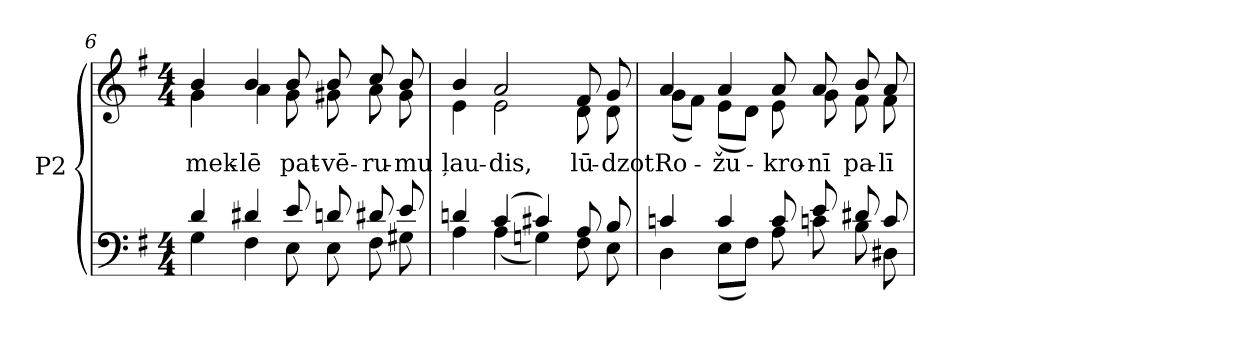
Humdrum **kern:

**kern	**kern	**text
*part2	*part1	*part1
*staff2	*staff1	*staff1
*I"P2	*	*
*clefF4	*clefG2	*
*k[f#]	*k[f#]	*
*G:	*G:	*
*M4/4	*M4/4	*
=6	=6	=6
*^	*	*
!	!	!	!LO:LY:b:color=#000000
*	*	*^	*
4di/	4Gi\	4bi/	4gi\	mek-
!	!	!	!	!LO:LY:b:color=#000000
4d#Xi/	4F#i\	4bi/	4ai\	-lē
!	!	!	!	!LO:LY:b:color=#000000
8ei/	8Ei\	8bi/	8gi\	pat-
!	!	!	!	!LO:LY:b:color=#000000
8dni/	8Ei\	8bi/	8g#Xi\	-vē-
!	!	!	!	!LO:LY:b:color=#000000
8d#Xi/	8F#i\	8cci/	8ai\	-ru-
!	!	!	!	!LO:LY:b:color=#000000
8ei/	8G#Xi\	8bi/	8g#i\	-mu
=7	=7	=7	=7	=7
!	!	!	!	!LO:LY:b:color=#000000
4dni/	4Ai\	4bi/	4ei\	ļau-
!	!	!	!	!LO:LY:b:color=#000000
(4ci/	(4Ai\	2ai/	2ei\	-dis,
4c#Xi/)	4Gni\)	.	.	.
!	!	!	!	!LO:LY:b:color=#000000
8Ai/	8F#i\	8f#i/	8di\	lū-
!	!	!	!	!LO:LY:b:color=#000000
8Bi/	8Ei\	8gi/	8di\	-dzot
!!LO:LB:g=z	!!
=8	=8	=8	=8	=8
!	!	!	!	!LO:LY:b:color=#000000
4cni/	4Di\	4ai/	(8gi\L	Ro-
.	.	.	8f#i\J)	.
!	!	!	!	!LO:LY:b:color=#000000
4ci/	(8Ei\L	4ai/	(8ei\L	-žu-
.	8F#i\J)	.	8di\J)	.
!	!	!	!	!LO:LY:b:color=#000000
8ci/	8Ai\	8ai/	8ei\	-kro-
!	!	!	!	!LO:LY:b:color=#000000
8ei/	8cni\	8ai/	8gi\	-nī
!	!	!	!	!LO:LY:b:color=#000000
8d#Xi/	8Bi\	8bi/	8f#i\	pa-
!	!	!	!	!LO:LY:b:color=#000000
8ci/	8D#Xi\	8ai/	8f#i\	-lī-
*v	*v	*	*	*
*	*v	*v	*
=	=	=
*-	*-	*-
